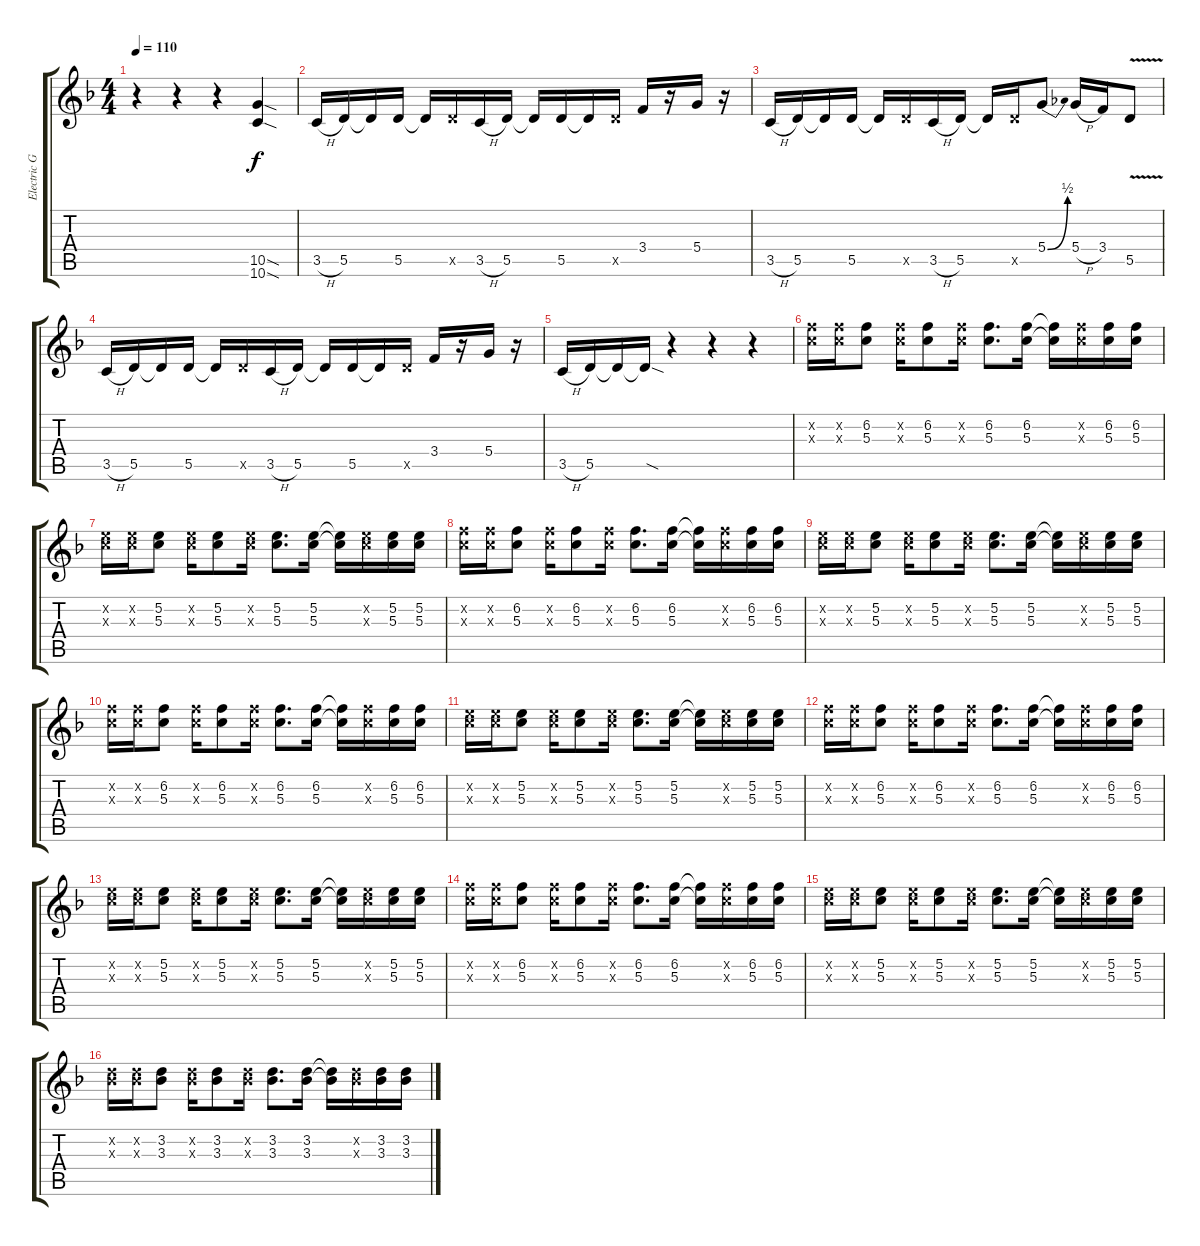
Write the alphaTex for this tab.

\track ("Electric Guitar 1" "Electric G") {instrument distortionguitar}
\staff {score tabs}
\tuning (E4 B3 G3 D3 A2 D2) {hide}
\ts (4 4)
\tempo 110
\clef g2
\ks dminor
r.4{dy f instrument distortionguitar} r.4 r.4 (10.5{sod} 10.6{sod}).4 |
3.5{h}.16 5.5.16 5.5{t}.16 5.5.16 5.5{t}.16 5.5{x}.16 3.5{h}.16 5.5.16 5.5{t}.16 5.5.16 5.5{t}.16 5.5{x}.16 3.4.16 r.16 5.4.16 r.16 |
3.5{h}.16 5.5.16 5.5{t}.16 5.5.16 5.5{t}.16 5.5{x}.16 3.5{h}.16 5.5.16 5.5{t}.16 5.5{x}.16 5.4{be (bend 0 0 60 2)}.8 5.4{h}.16 3.4.16 5.5{v}.8 |
3.5{h}.16 5.5.16 5.5{t}.16 5.5.16 5.5{t}.16 5.5{x}.16 3.5{h}.16 5.5.16 5.5{t}.16 5.5.16 5.5{t}.16 5.5{x}.16 3.4.16 r.16 5.4.16 r.16 |
3.5{h}.16 5.5.16 5.5{t}.16 5.5{sod t}.16 r.4 r.4 r.4 |
(6.2{x} 5.3{x}).16 (6.2{x} 5.3{x}).16 (6.2 5.3).8 (6.2{x} 5.3{x}).16 (6.2 5.3).8 (6.2{x} 5.3{x}).16 (6.2 5.3).8{d} (6.2 5.3).16 (6.2{t} 5.3{t}).16 (6.2{x} 5.3{x}).16 (6.2 5.3).16 (6.2 5.3).16 |
(5.2{x} 5.3{x}).16 (5.2{x} 5.3{x}).16 (5.2 5.3).8 (5.2{x} 5.3{x}).16 (5.2 5.3).8 (5.2{x} 5.3{x}).16 (5.2 5.3).8{d} (5.2 5.3).16 (5.2{t} 5.3{t}).16 (5.2{x} 5.3{x}).16 (5.2 5.3).16 (5.2 5.3).16 |
(6.2{x} 5.3{x}).16 (6.2{x} 5.3{x}).16 (6.2 5.3).8 (6.2{x} 5.3{x}).16 (6.2 5.3).8 (6.2{x} 5.3{x}).16 (6.2 5.3).8{d} (6.2 5.3).16 (6.2{t} 5.3{t}).16 (6.2{x} 5.3{x}).16 (6.2 5.3).16 (6.2 5.3).16 |
(5.2{x} 5.3{x}).16 (5.2{x} 5.3{x}).16 (5.2 5.3).8 (5.2{x} 5.3{x}).16 (5.2 5.3).8 (5.2{x} 5.3{x}).16 (5.2 5.3).8{d} (5.2 5.3).16 (5.2{t} 5.3{t}).16 (5.2{x} 5.3{x}).16 (5.2 5.3).16 (5.2 5.3).16 |
(6.2{x} 5.3{x}).16 (6.2{x} 5.3{x}).16 (6.2 5.3).8 (6.2{x} 5.3{x}).16 (6.2 5.3).8 (6.2{x} 5.3{x}).16 (6.2 5.3).8{d} (6.2 5.3).16 (6.2{t} 5.3{t}).16 (6.2{x} 5.3{x}).16 (6.2 5.3).16 (6.2 5.3).16 |
(5.2{x} 5.3{x}).16 (5.2{x} 5.3{x}).16 (5.2 5.3).8 (5.2{x} 5.3{x}).16 (5.2 5.3).8 (5.2{x} 5.3{x}).16 (5.2 5.3).8{d} (5.2 5.3).16 (5.2{t} 5.3{t}).16 (5.2{x} 5.3{x}).16 (5.2 5.3).16 (5.2 5.3).16 |
(6.2{x} 5.3{x}).16 (6.2{x} 5.3{x}).16 (6.2 5.3).8 (6.2{x} 5.3{x}).16 (6.2 5.3).8 (6.2{x} 5.3{x}).16 (6.2 5.3).8{d} (6.2 5.3).16 (6.2{t} 5.3{t}).16 (6.2{x} 5.3{x}).16 (6.2 5.3).16 (6.2 5.3).16 |
(5.2{x} 5.3{x}).16 (5.2{x} 5.3{x}).16 (5.2 5.3).8 (5.2{x} 5.3{x}).16 (5.2 5.3).8 (5.2{x} 5.3{x}).16 (5.2 5.3).8{d} (5.2 5.3).16 (5.2{t} 5.3{t}).16 (5.2{x} 5.3{x}).16 (5.2 5.3).16 (5.2 5.3).16 |
(6.2{x} 5.3{x}).16 (6.2{x} 5.3{x}).16 (6.2 5.3).8 (6.2{x} 5.3{x}).16 (6.2 5.3).8 (6.2{x} 5.3{x}).16 (6.2 5.3).8{d} (6.2 5.3).16 (6.2{t} 5.3{t}).16 (6.2{x} 5.3{x}).16 (6.2 5.3).16 (6.2 5.3).16 |
(5.2{x} 5.3{x}).16 (5.2{x} 5.3{x}).16 (5.2 5.3).8 (5.2{x} 5.3{x}).16 (5.2 5.3).8 (5.2{x} 5.3{x}).16 (5.2 5.3).8{d} (5.2 5.3).16 (5.2{t} 5.3{t}).16 (5.2{x} 5.3{x}).16 (5.2 5.3).16 (5.2 5.3).16 |
(3.2{x} 3.3{x}).16 (3.2{x} 3.3{x}).16 (3.2 3.3).8 (3.2{x} 3.3{x}).16 (3.2 3.3).8 (3.2{x} 3.3{x}).16 (3.2 3.3).8{d} (3.2 3.3).16 (3.2{t} 3.3{t}).16 (3.2{x} 3.3{x}).16 (3.2 3.3).16 (3.2 3.3).16
